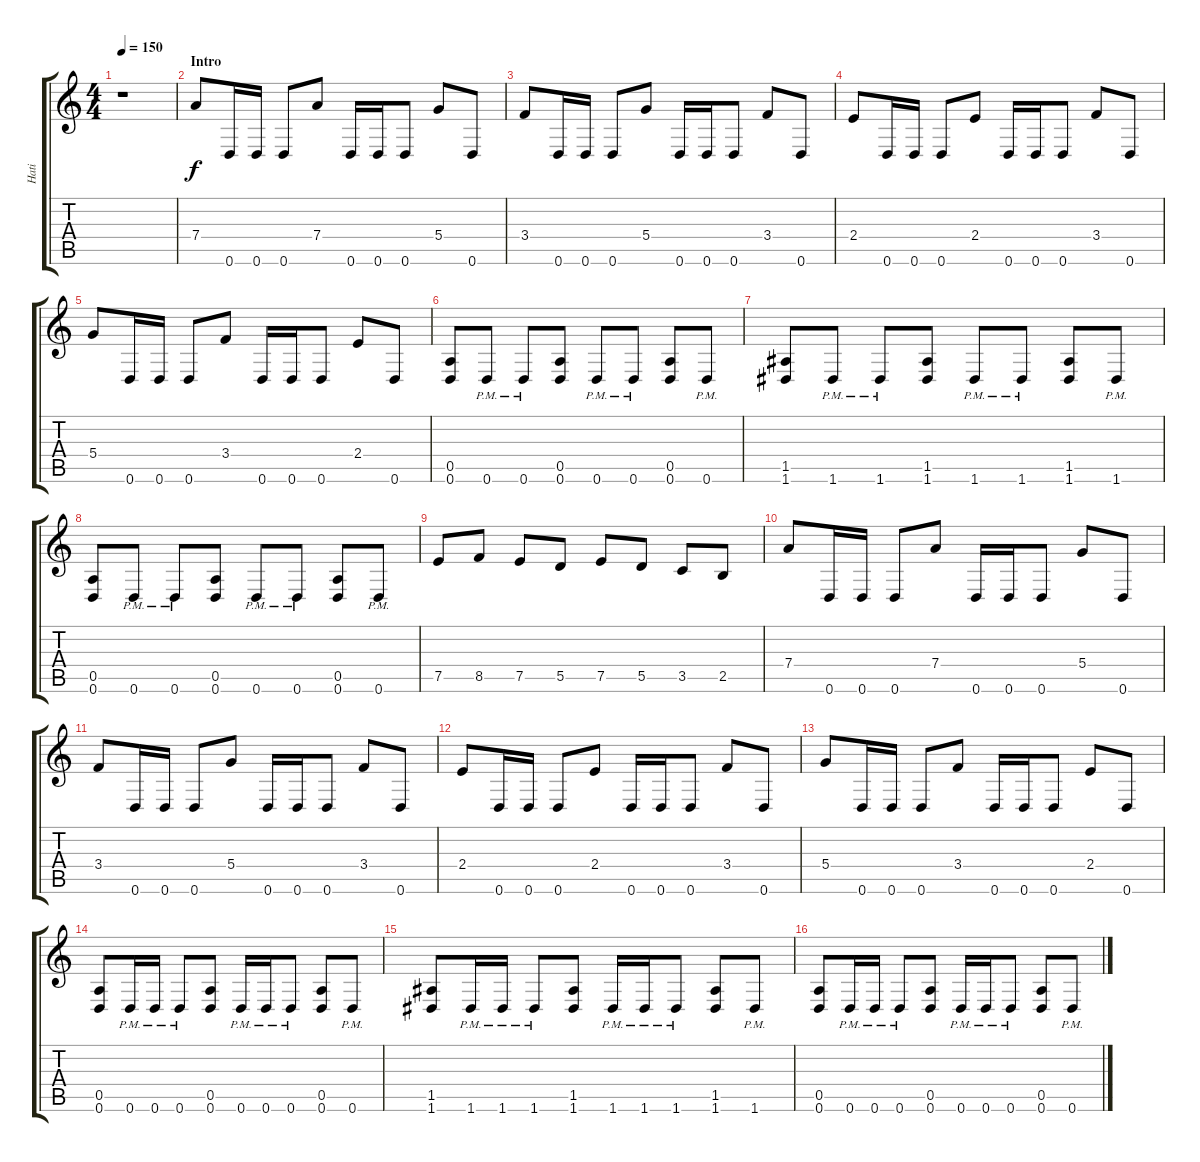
\track ("Hati" "Hati") {instrument distortionguitar}
\staff {score tabs}
\tuning (E4 B3 G3 D3 A2 D2) {hide}
\ts (4 4)
\tempo 150
\clef g2
\ks c
r.1{dy f instrument distortionguitar} |
\section ("" "Intro")
7.4.8 0.6.16 0.6.16 0.6.8 7.4.8 0.6.16 0.6.16 0.6.8 5.4.8 0.6.8 |
3.4.8 0.6.16 0.6.16 0.6.8 5.4.8 0.6.16 0.6.16 0.6.8 3.4.8 0.6.8 |
2.4.8 0.6.16 0.6.16 0.6.8 2.4.8 0.6.16 0.6.16 0.6.8 3.4.8 0.6.8 |
5.4.8 0.6.16 0.6.16 0.6.8 3.4.8 0.6.16 0.6.16 0.6.8 2.4.8 0.6.8 |
(0.5 0.6).8 0.6{pm}.8 0.6{pm}.8 (0.5 0.6).8 0.6{pm}.8 0.6{pm}.8 (0.5 0.6).8 0.6{pm}.8 |
(1.5 1.6).8 1.6{pm}.8 1.6{pm}.8 (1.5 1.6).8 1.6{pm}.8 1.6{pm}.8 (1.5 1.6).8 1.6{pm}.8 |
(0.5 0.6).8 0.6{pm}.8 0.6{pm}.8 (0.5 0.6).8 0.6{pm}.8 0.6{pm}.8 (0.5 0.6).8 0.6{pm}.8 |
7.5.8 8.5.8 7.5.8 5.5.8 7.5.8 5.5.8 3.5.8 2.5.8 |
7.4.8 0.6.16 0.6.16 0.6.8 7.4.8 0.6.16 0.6.16 0.6.8 5.4.8 0.6.8 |
3.4.8 0.6.16 0.6.16 0.6.8 5.4.8 0.6.16 0.6.16 0.6.8 3.4.8 0.6.8 |
2.4.8 0.6.16 0.6.16 0.6.8 2.4.8 0.6.16 0.6.16 0.6.8 3.4.8 0.6.8 |
5.4.8 0.6.16 0.6.16 0.6.8 3.4.8 0.6.16 0.6.16 0.6.8 2.4.8 0.6.8 |
(0.5 0.6).8 0.6{pm}.16 0.6{pm}.16 0.6{pm}.8 (0.5 0.6).8 0.6{pm}.16 0.6{pm}.16 0.6{pm}.8 (0.5 0.6).8 0.6{pm}.8 |
(1.5 1.6).8 1.6{pm}.16 1.6{pm}.16 1.6{pm}.8 (1.5 1.6).8 1.6{pm}.16 1.6{pm}.16 1.6{pm}.8 (1.5 1.6).8 1.6{pm}.8 |
(0.5 0.6).8 0.6{pm}.16 0.6{pm}.16 0.6{pm}.8 (0.5 0.6).8 0.6{pm}.16 0.6{pm}.16 0.6{pm}.8 (0.5 0.6).8 0.6{pm}.8
